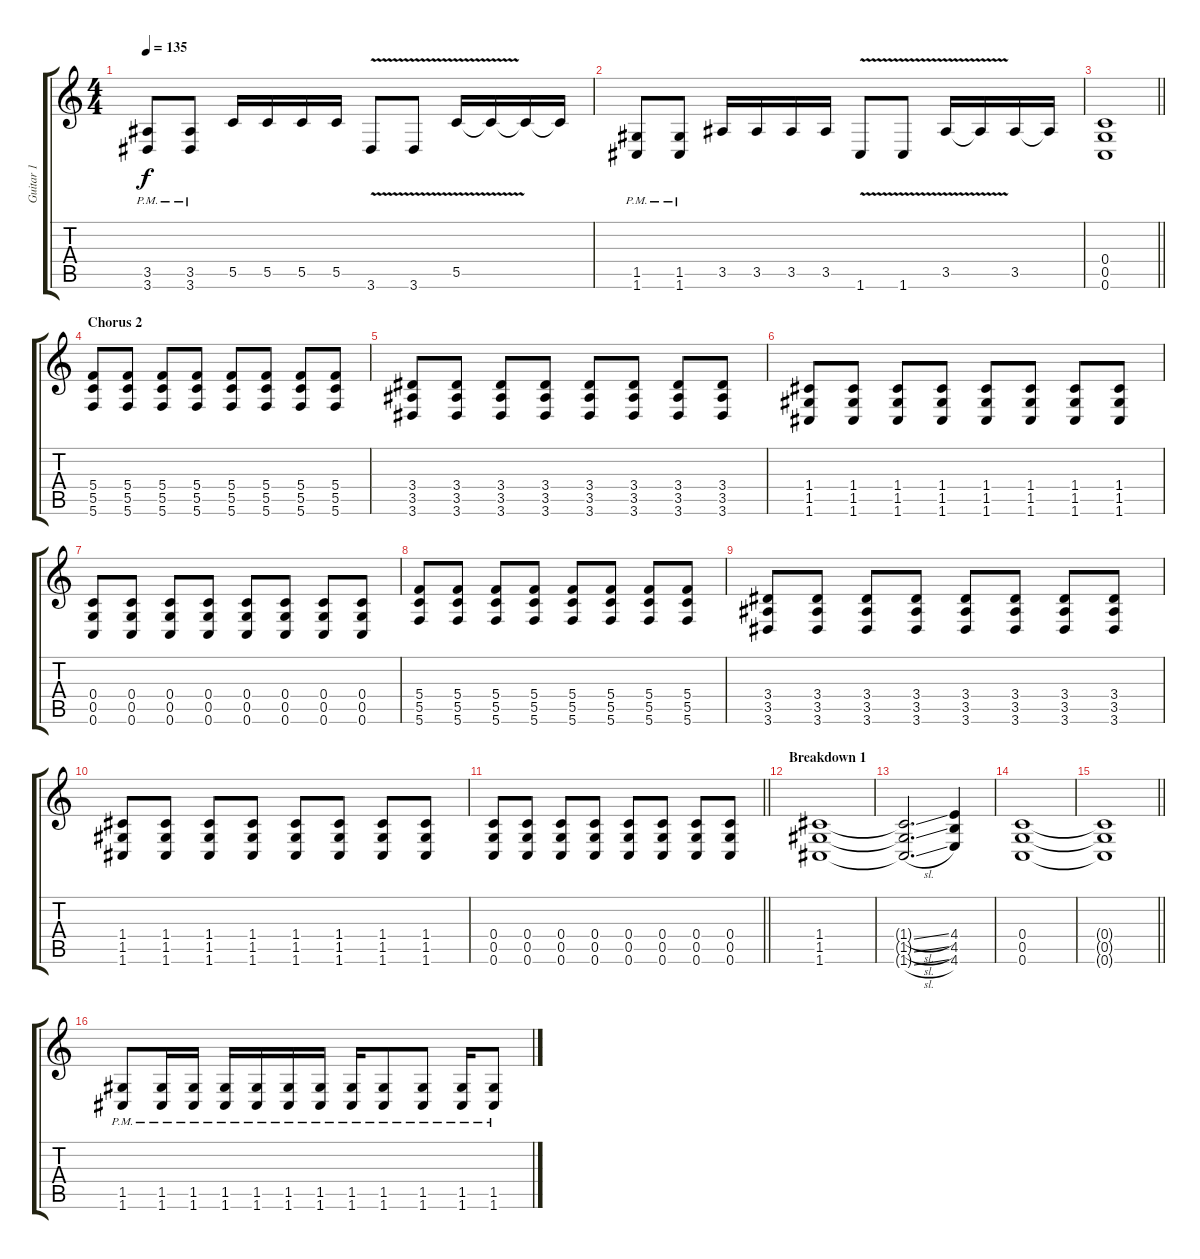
\track ("Guitar 1" "Guitar 1") {instrument distortionguitar}
\staff {score tabs}
\tuning (D4 A3 F3 C3 G2 C2) {hide}
\ts (4 4)
\tempo 135
\clef g2
\ks c
(3.5{pm} 3.6{pm}).8{dy f} (3.5{pm} 3.6{pm}).8 5.5.16 5.5.16 5.5.16 5.5.16 3.6{v}.8 3.6{v}.8 5.5{v}.16 5.5{t}.16 5.5{t}.16 5.5{t}.16 |
(1.5{pm} 1.6{pm}).8 (1.5{pm} 1.6{pm}).8 3.5.16 3.5.16 3.5.16 3.5.16 1.6{v}.8 1.6{v}.8 3.5{v}.16 3.5{t}.16 3.5.16 3.5{t}.16 |
\barLineRight lightlight
(0.4 0.5 0.6).1 |
\section ("" "Chorus 2")
(5.4 5.5 5.6).8 (5.4 5.5 5.6).8 (5.4 5.5 5.6).8 (5.4 5.5 5.6).8 (5.4 5.5 5.6).8 (5.4 5.5 5.6).8 (5.4 5.5 5.6).8 (5.4 5.5 5.6).8 |
(3.4 3.5 3.6).8 (3.4 3.5 3.6).8 (3.4 3.5 3.6).8 (3.4 3.5 3.6).8 (3.4 3.5 3.6).8 (3.4 3.5 3.6).8 (3.4 3.5 3.6).8 (3.4 3.5 3.6).8 |
(1.4 1.5 1.6).8 (1.4 1.5 1.6).8 (1.4 1.5 1.6).8 (1.4 1.5 1.6).8 (1.4 1.5 1.6).8 (1.4 1.5 1.6).8 (1.4 1.5 1.6).8 (1.4 1.5 1.6).8 |
(0.4 0.5 0.6).8 (0.4 0.5 0.6).8 (0.4 0.5 0.6).8 (0.4 0.5 0.6).8 (0.4 0.5 0.6).8 (0.4 0.5 0.6).8 (0.4 0.5 0.6).8 (0.4 0.5 0.6).8 |
(5.4 5.5 5.6).8 (5.4 5.5 5.6).8 (5.4 5.5 5.6).8 (5.4 5.5 5.6).8 (5.4 5.5 5.6).8 (5.4 5.5 5.6).8 (5.4 5.5 5.6).8 (5.4 5.5 5.6).8 |
(3.4 3.5 3.6).8 (3.4 3.5 3.6).8 (3.4 3.5 3.6).8 (3.4 3.5 3.6).8 (3.4 3.5 3.6).8 (3.4 3.5 3.6).8 (3.4 3.5 3.6).8 (3.4 3.5 3.6).8 |
(1.4 1.5 1.6).8 (1.4 1.5 1.6).8 (1.4 1.5 1.6).8 (1.4 1.5 1.6).8 (1.4 1.5 1.6).8 (1.4 1.5 1.6).8 (1.4 1.5 1.6).8 (1.4 1.5 1.6).8 |
\barLineRight lightlight
(0.4 0.5 0.6).8 (0.4 0.5 0.6).8 (0.4 0.5 0.6).8 (0.4 0.5 0.6).8 (0.4 0.5 0.6).8 (0.4 0.5 0.6).8 (0.4 0.5 0.6).8 (0.4 0.5 0.6).8 |
\section ("" "Breakdown 1")
(1.4 1.5 1.6).1 |
(1.4{sl t} 1.5{sl t} 1.6{sl t}).2{d} (4.4 4.5 4.6).4 |
(0.4 0.5 0.6).1 |
\barLineRight lightlight
(0.4{t} 0.5{t} 0.6{t}).1 |
\section ("" "")
(1.5{pm} 1.6{pm}).8 (1.5{pm} 1.6{pm}).16 (1.5{pm} 1.6{pm}).16 (1.5{pm} 1.6{pm}).16 (1.5{pm} 1.6{pm}).16 (1.5{pm} 1.6{pm}).16 (1.5{pm} 1.6{pm}).16 (1.5{pm} 1.6{pm}).16 (1.5{pm} 1.6{pm}).8 (1.5{pm} 1.6{pm}).8 (1.5{pm} 1.6{pm}).16 (1.5{pm} 1.6{pm}).8
